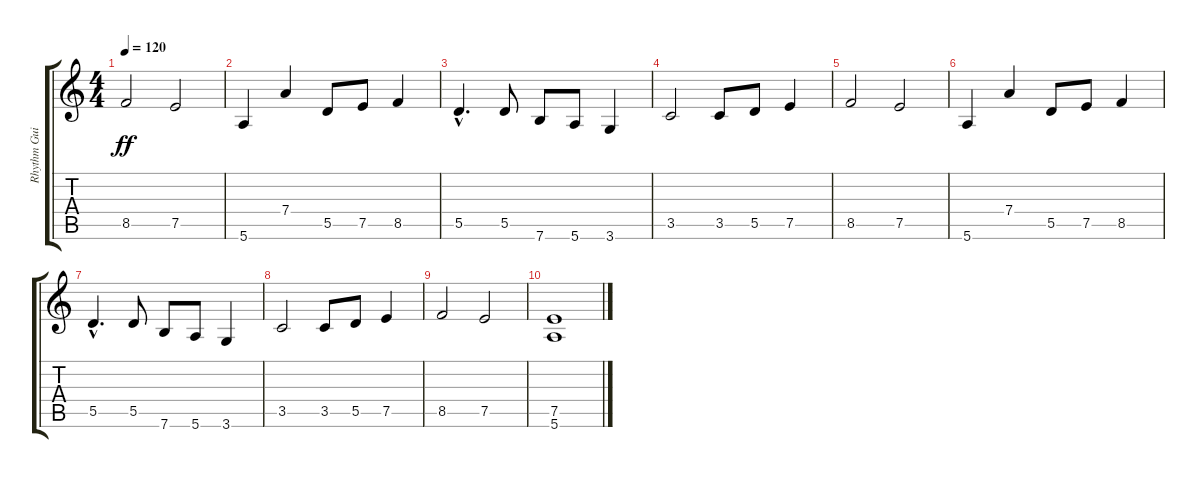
\track ("Rhythm Guitar" "Rhythm Gui") {instrument overdrivenguitar}
\staff {score tabs}
\tuning (E4 B3 G3 D3 A2 E2) {hide}
\ts (4 4)
\tempo 120
\clef g2
\ks c
8.5.2{dy ff} 7.5.2 |
5.6.4 7.4.4 5.5.8 7.5.8 8.5.4 |
5.5{hac}.4{d} 5.5.8 7.6.8 5.6.8 3.6.4 |
3.5.2 3.5.8 5.5.8 7.5.4 |
8.5.2 7.5.2 |
5.6.4 7.4.4 5.5.8 7.5.8 8.5.4 |
5.5{hac}.4{d} 5.5.8 7.6.8 5.6.8 3.6.4 |
3.5.2 3.5.8 5.5.8 7.5.4 |
8.5.2 7.5.2 |
(7.5 5.6).1
